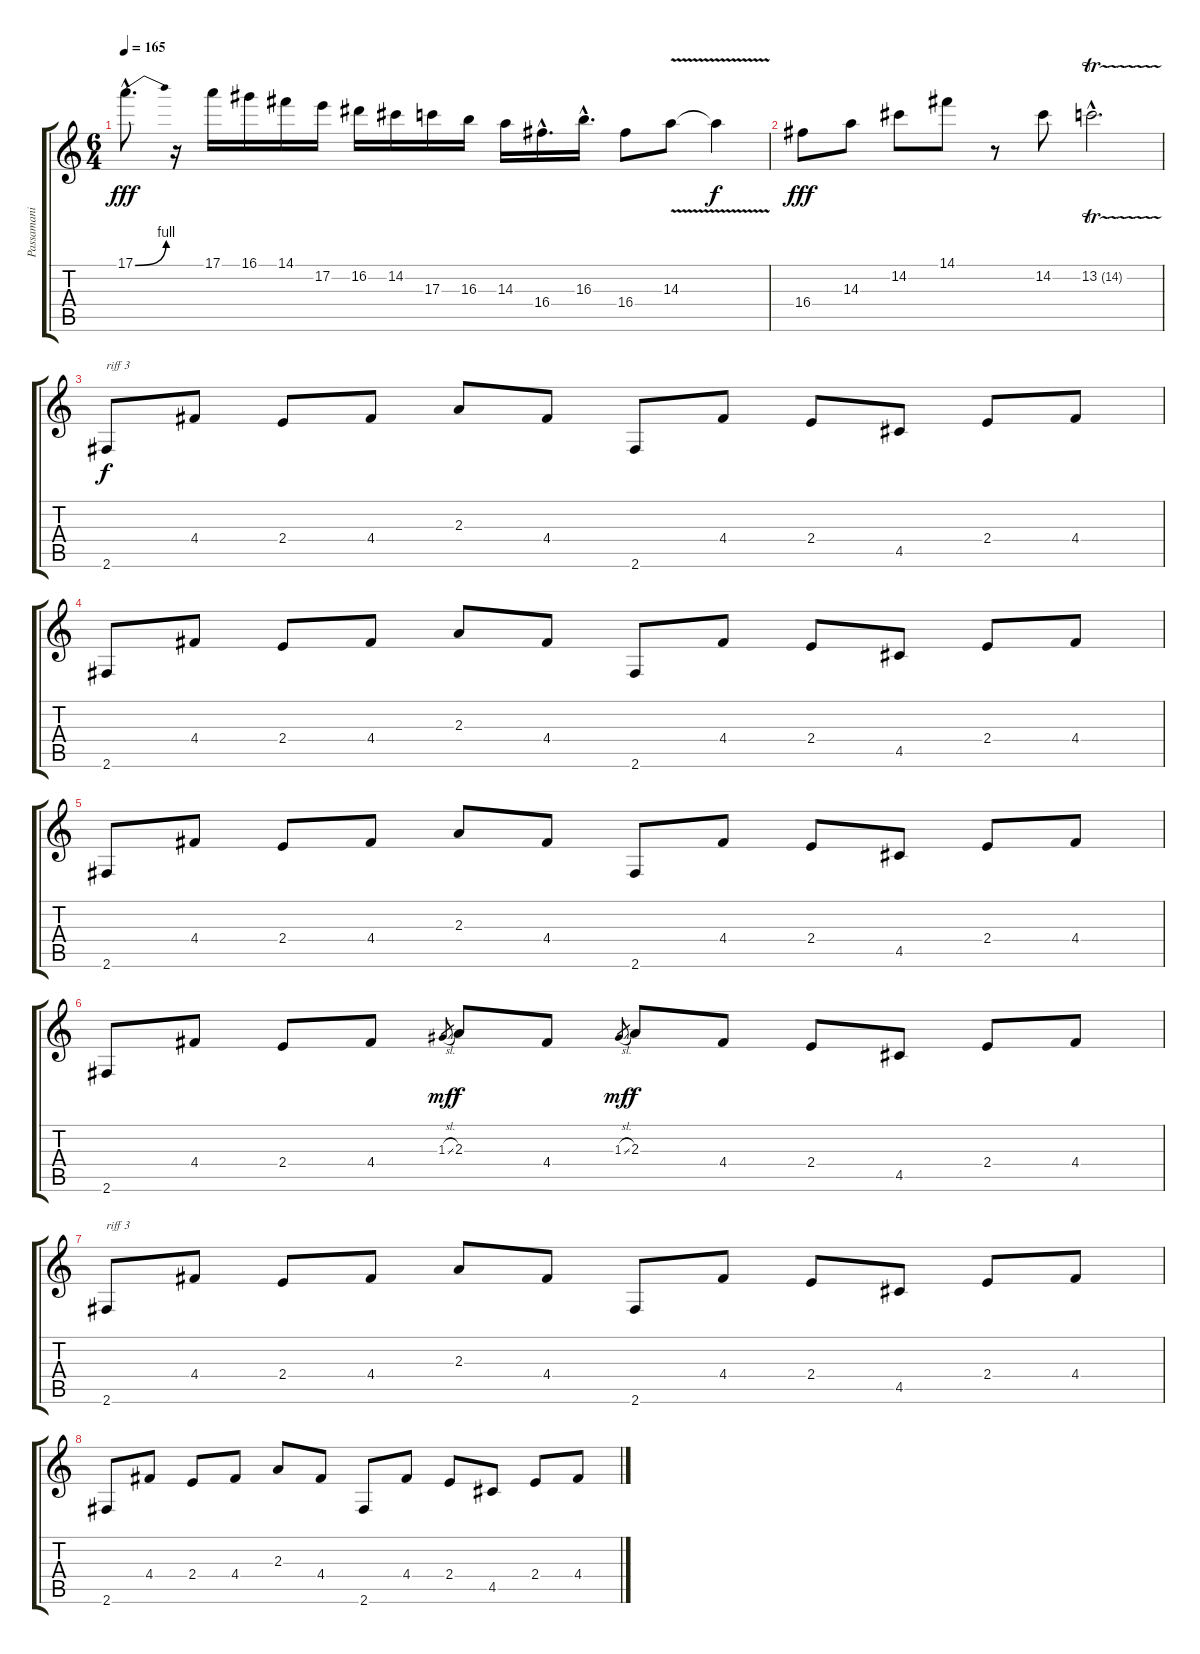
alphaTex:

\track ("Passamani" "Passamani") {instrument overdrivenguitar}
\staff {score tabs}
\tuning (E4 B3 G3 D3 A2 E2) {hide}
\ts (6 4)
\tempo 165
\clef g2
\ks c
17.1{be (bend 0 0 60 4) hac}.8{d dy fff} r.16 17.1.16 16.1.16 14.1.16 17.2.16 16.2.16 14.2.16 17.3.16 16.3.16 14.3.16 16.4{hac}.16{d} 16.3{hac}.16{d} 16.4.8 14.3{v}.8 14.3{t}.4{dy f} |
16.4.8{dy fff} 14.3.8 14.2.8 14.1.8 r.8 14.2.8 13.2{tr (14 16) hac}.2{d} |
2.6.8{txt "riff 3 " dy f} 4.4.8 2.4.8 4.4.8 2.3.8 4.4.8 2.6.8 4.4.8 2.4.8 4.5.8 2.4.8 4.4.8 |
2.6.8 4.4.8 2.4.8 4.4.8 2.3.8 4.4.8 2.6.8 4.4.8 2.4.8 4.5.8 2.4.8 4.4.8 |
2.6.8 4.4.8 2.4.8 4.4.8 2.3.8 4.4.8 2.6.8 4.4.8 2.4.8 4.5.8 2.4.8 4.4.8 |
2.6.8 4.4.8 2.4.8 4.4.8 1.3{sl}.8{gr dy mf} 2.3.8{dy f} 4.4.8 1.3{sl}.8{gr dy mf} 2.3.8{dy f} 4.4.8 2.4.8 4.5.8 2.4.8 4.4.8 |
2.6.8{txt "riff 3 "} 4.4.8 2.4.8 4.4.8 2.3.8 4.4.8 2.6.8 4.4.8 2.4.8 4.5.8 2.4.8 4.4.8 |
2.6.8 4.4.8 2.4.8 4.4.8 2.3.8 4.4.8 2.6.8 4.4.8 2.4.8 4.5.8 2.4.8 4.4.8
